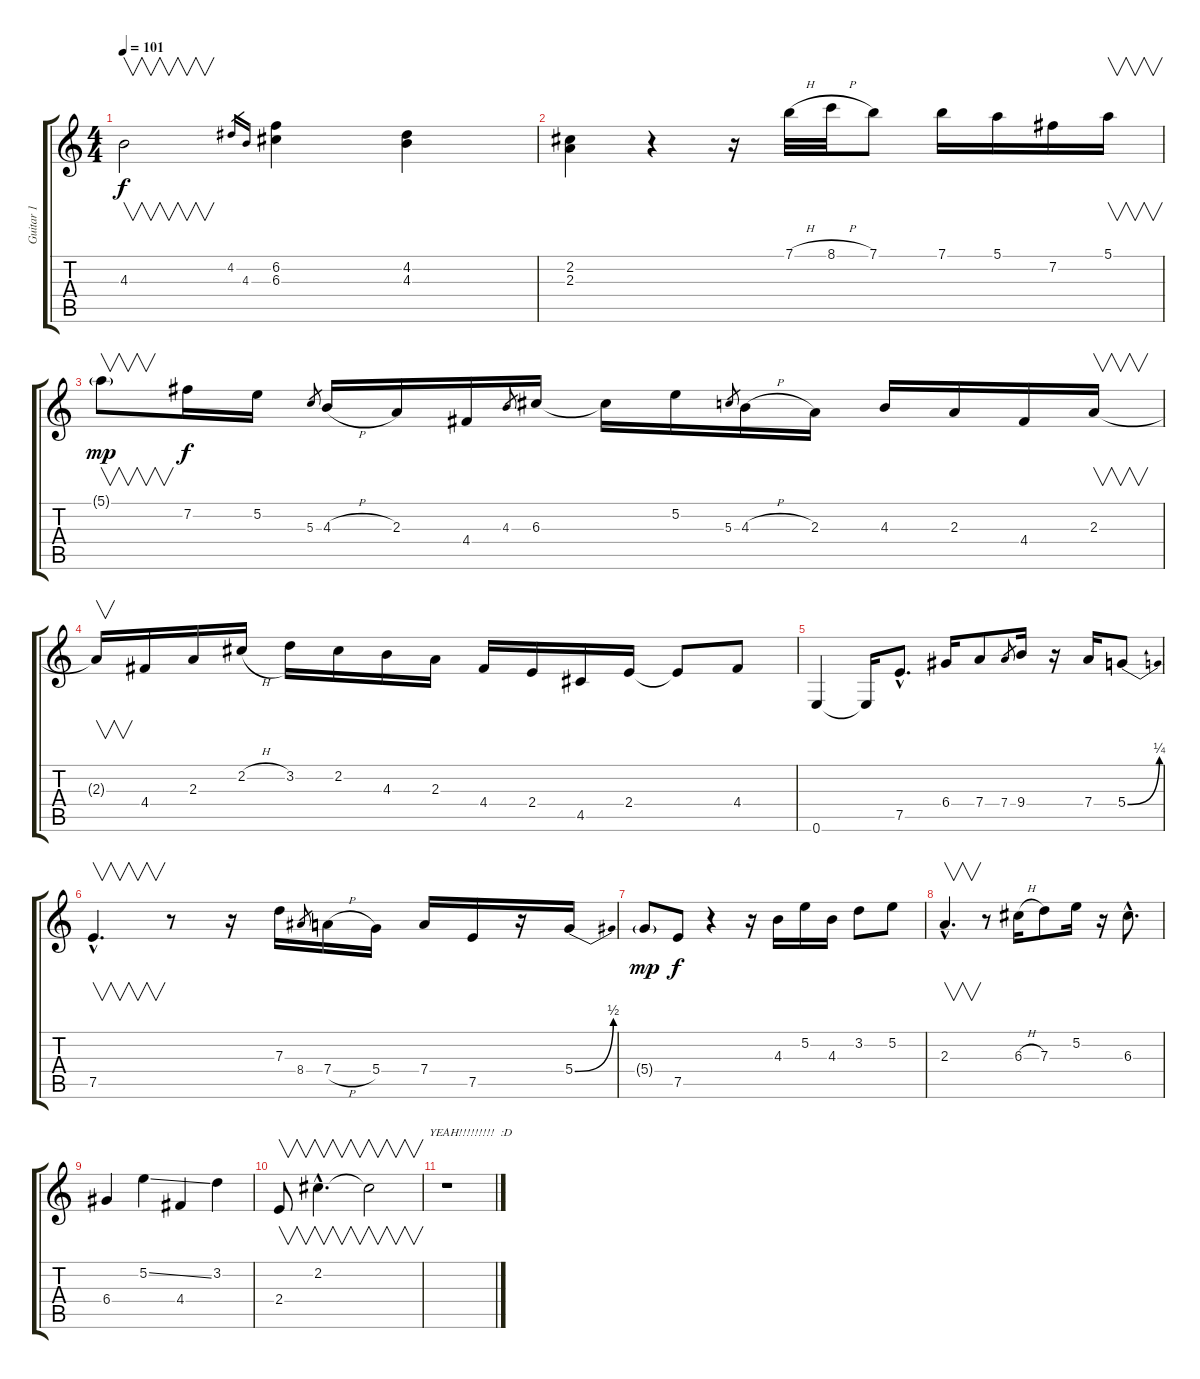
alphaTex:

\track ("Guitar 1" "Guitar 1") {instrument electricguitarjazz}
\staff {score tabs}
\tuning (E4 B3 G3 D3 A2 E2) {hide}
\ts (4 4)
\tempo 101
\clef g2
\ks c
4.3.2{v dy f} 4.2.16{gr} 4.3.16{gr} (6.2 6.3).4 (4.2 4.3).4 |
(2.2 2.3).4 r.4 r.16 7.1{h}.32 8.1{h}.32 7.1.8 7.1.16 5.1.16 7.2.16 5.1.16{v} |
5.1{g}.8{v dy mp} 7.2.16{dy f} 5.2.16 5.3.8{gr} 4.3{h}.16 2.3.16 4.4.16 4.3.8{gr} 6.3.16 6.3{t}.16 5.2.16 5.3.8{gr} 4.3{h}.16 2.3.16 4.3.16 2.3.16 4.4.16 2.3.16{v} |
2.3{t}.16{v} 4.4.16 2.3.16 2.2{h}.16 3.2.16 2.2.16 4.3.16 2.3.16 4.4.16 2.4.16 4.5.16 2.4.16 2.4{t}.8 4.4.8 |
0.6.4 0.6{t}.16 7.5{hac}.8{d} 6.4.16 7.4.8 7.4.8{gr} 9.4.16 r.16 7.4.16 5.4{be (bend 0 0 60 1)}.8 |
7.5{hac}.4{v d} r.8 r.16 7.3.16 8.4.8{gr} 7.4{h}.16 5.4.16 7.4.16 7.5.16 r.16 5.4{be (bend 0 0 60 2)}.16 |
5.4{g}.8{dy mp} 7.5.8{dy f} r.4 r.16 4.3.16 5.2.16 4.3.16 3.2.8 5.2.8 |
2.3{hac}.4{v d} r.8 6.3{h}.16 7.3.8 5.2.16 r.16 6.3{hac}.8{d} |
6.4.4 5.2{ss}.4 4.4.4 3.2.4 |
2.4.8{v} 2.2{hac}.4{v d} 2.2{t}.2{v txt "                    YEAH!!!!!!!!!  :D"} |
r.1
